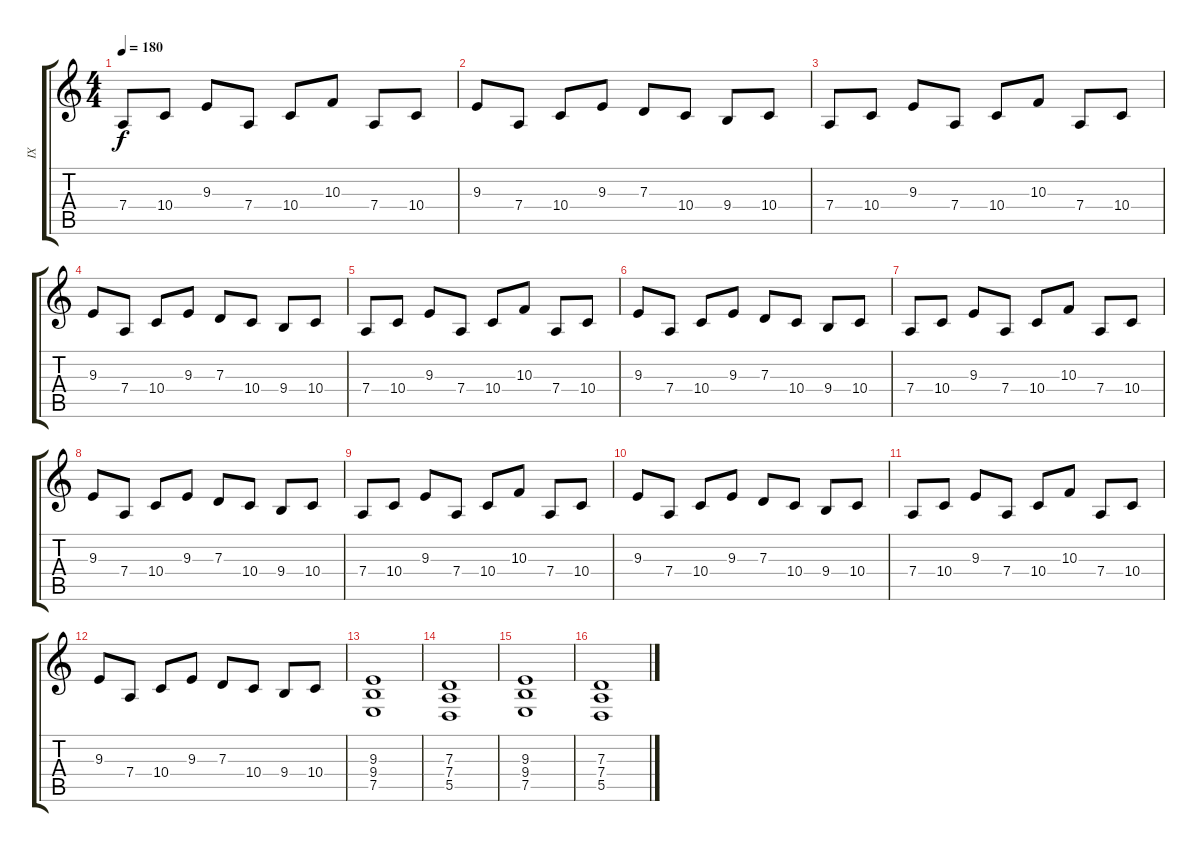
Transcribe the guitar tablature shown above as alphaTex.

\track ("IX" "IX") {instrument harpsichord}
\staff {score tabs}
\tuning (E4 B3 G3 D3 A2 E2) {hide}
\ts (4 4)
\tempo 180
\clef g2
\ks c
7.4.8{dy f} 10.4.8 9.3.8 7.4.8 10.4.8 10.3.8 7.4.8 10.4.8 |
9.3.8 7.4.8 10.4.8 9.3.8 7.3.8 10.4.8 9.4.8 10.4.8 |
7.4.8 10.4.8 9.3.8 7.4.8 10.4.8 10.3.8 7.4.8 10.4.8 |
9.3.8 7.4.8 10.4.8 9.3.8 7.3.8 10.4.8 9.4.8 10.4.8 |
7.4.8 10.4.8 9.3.8 7.4.8 10.4.8 10.3.8 7.4.8 10.4.8 |
9.3.8 7.4.8 10.4.8 9.3.8 7.3.8 10.4.8 9.4.8 10.4.8 |
7.4.8 10.4.8 9.3.8 7.4.8 10.4.8 10.3.8 7.4.8 10.4.8 |
9.3.8 7.4.8 10.4.8 9.3.8 7.3.8 10.4.8 9.4.8 10.4.8 |
7.4.8 10.4.8 9.3.8 7.4.8 10.4.8 10.3.8 7.4.8 10.4.8 |
9.3.8 7.4.8 10.4.8 9.3.8 7.3.8 10.4.8 9.4.8 10.4.8 |
7.4.8 10.4.8 9.3.8 7.4.8 10.4.8 10.3.8 7.4.8 10.4.8 |
9.3.8 7.4.8 10.4.8 9.3.8 7.3.8 10.4.8 9.4.8 10.4.8 |
(9.3 9.4 7.5).1 |
(7.3 7.4 5.5).1 |
(9.3 9.4 7.5).1 |
(7.3 7.4 5.5).1
